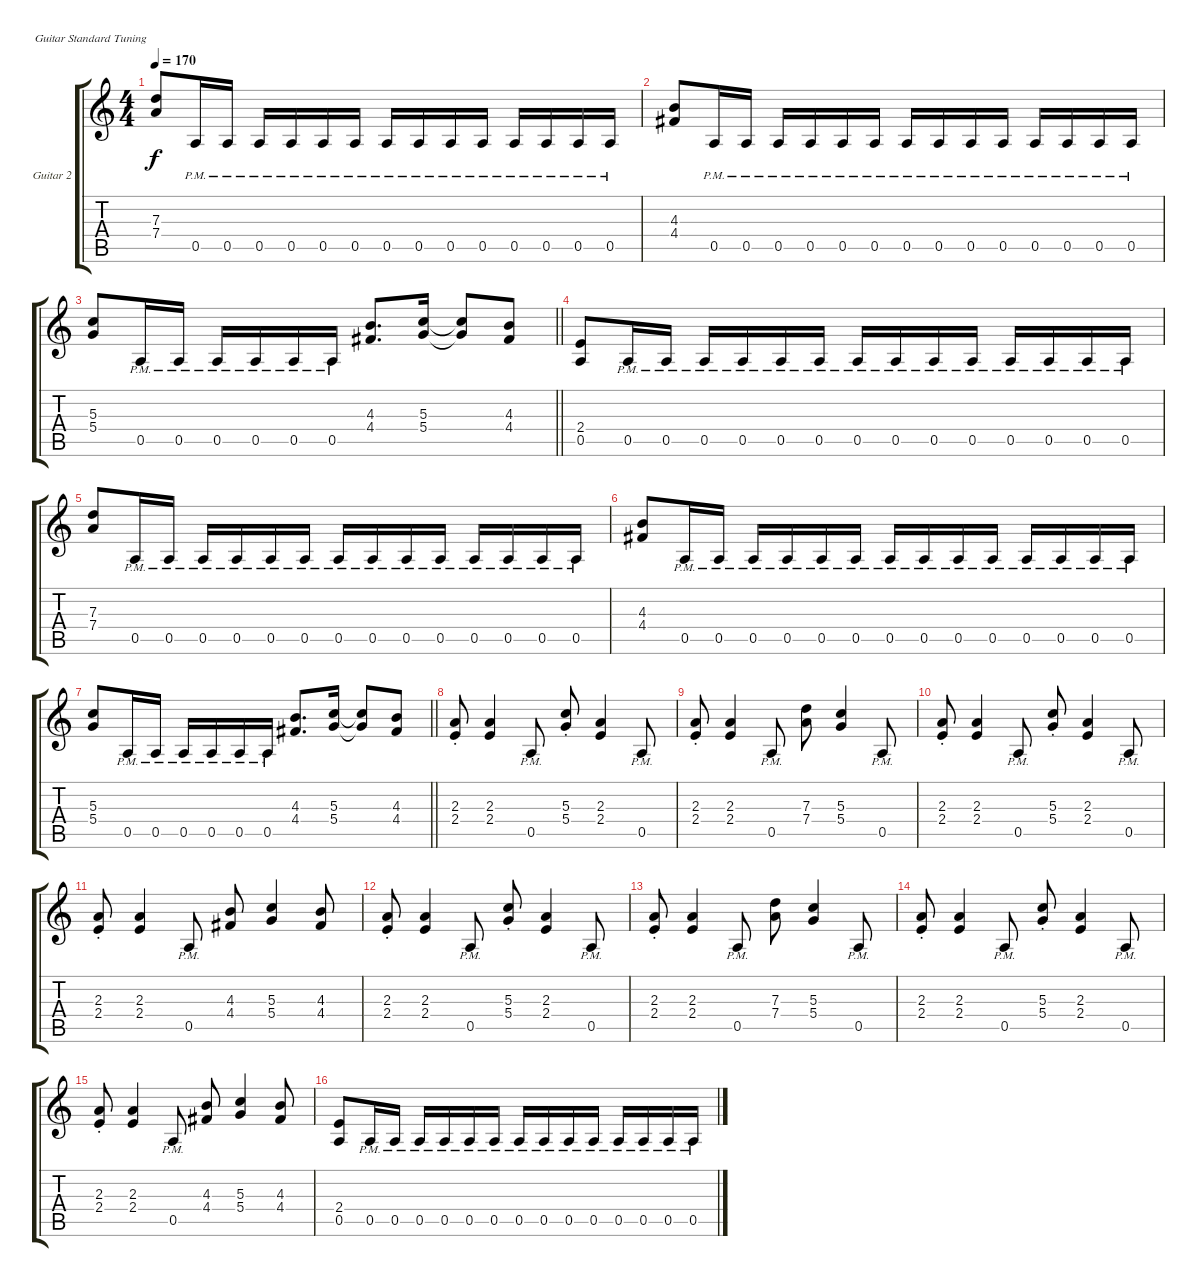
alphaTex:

\bracketExtendMode groupsimilarinstruments
\firstSystemTrackNameOrientation horizontal
\otherSystemsTrackNameOrientation horizontal
\track ("Guitar 2" "Guitar 2") {instrument distortionguitar}
\staff {score tabs}
\tuning (E4 B3 G3 D3 A2 E2)
\ts (4 4)
\tempo 170
\clef g2
\ks c
(7.3 7.4).8{dy f} 0.5{pm}.16 0.5{pm}.16 0.5{pm}.16 0.5{pm}.16 0.5{pm}.16 0.5{pm}.16 0.5{pm}.16 0.5{pm}.16 0.5{pm}.16 0.5{pm}.16 0.5{pm}.16 0.5{pm}.16 0.5{pm}.16 0.5{pm}.16 |
(4.3 4.4).8 0.5{pm}.16 0.5{pm}.16 0.5{pm}.16 0.5{pm}.16 0.5{pm}.16 0.5{pm}.16 0.5{pm}.16 0.5{pm}.16 0.5{pm}.16 0.5{pm}.16 0.5{pm}.16 0.5{pm}.16 0.5{pm}.16 0.5{pm}.16 |
\barLineRight lightlight
(5.3 5.4).8 0.5{pm}.16 0.5{pm}.16 0.5{pm}.16 0.5{pm}.16 0.5{pm}.16 0.5{pm}.16 (4.3 4.4).8{d} (5.3 5.4).16 (5.3{t} 5.4{t}).8 (4.3 4.4).8 |
(2.4 0.5).8 0.5{pm}.16 0.5{pm}.16 0.5{pm}.16 0.5{pm}.16 0.5{pm}.16 0.5{pm}.16 0.5{pm}.16 0.5{pm}.16 0.5{pm}.16 0.5{pm}.16 0.5{pm}.16 0.5{pm}.16 0.5{pm}.16 0.5{pm}.16 |
(7.3 7.4).8 0.5{pm}.16 0.5{pm}.16 0.5{pm}.16 0.5{pm}.16 0.5{pm}.16 0.5{pm}.16 0.5{pm}.16 0.5{pm}.16 0.5{pm}.16 0.5{pm}.16 0.5{pm}.16 0.5{pm}.16 0.5{pm}.16 0.5{pm}.16 |
(4.3 4.4).8 0.5{pm}.16 0.5{pm}.16 0.5{pm}.16 0.5{pm}.16 0.5{pm}.16 0.5{pm}.16 0.5{pm}.16 0.5{pm}.16 0.5{pm}.16 0.5{pm}.16 0.5{pm}.16 0.5{pm}.16 0.5{pm}.16 0.5{pm}.16 |
\barLineRight lightlight
(5.3 5.4).8 0.5{pm}.16 0.5{pm}.16 0.5{pm}.16 0.5{pm}.16 0.5{pm}.16 0.5{pm}.16 (4.3 4.4).8{d} (5.3 5.4).16 (5.3{t} 5.4{t}).8 (4.3 4.4).8 |
(2.3{st} 2.4{st}).8 (2.3 2.4).4 0.5{pm}.8 (5.3{st} 5.4{st}).8 (2.3 2.4).4 0.5{pm}.8 |
(2.3{st} 2.4{st}).8 (2.3 2.4).4 0.5{pm}.8 (7.3 7.4).8 (5.3 5.4).4 0.5{pm}.8 |
(2.3{st} 2.4{st}).8 (2.3 2.4).4 0.5{pm}.8 (5.3{st} 5.4{st}).8 (2.3 2.4).4 0.5{pm}.8 |
(2.3{st} 2.4{st}).8 (2.3 2.4).4 0.5{pm}.8 (4.3 4.4).8 (5.3 5.4).4 (4.3 4.4).8 |
(2.3{st} 2.4{st}).8 (2.3 2.4).4 0.5{pm}.8 (5.3{st} 5.4{st}).8 (2.3 2.4).4 0.5{pm}.8 |
(2.3{st} 2.4{st}).8 (2.3 2.4).4 0.5{pm}.8 (7.3 7.4).8 (5.3 5.4).4 0.5{pm}.8 |
(2.3{st} 2.4{st}).8 (2.3 2.4).4 0.5{pm}.8 (5.3{st} 5.4{st}).8 (2.3 2.4).4 0.5{pm}.8 |
(2.3{st} 2.4{st}).8 (2.3 2.4).4 0.5{pm}.8 (4.3 4.4).8 (5.3 5.4).4 (4.3 4.4).8 |
(2.4 0.5).8 0.5{pm}.16 0.5{pm}.16 0.5{pm}.16 0.5{pm}.16 0.5{pm}.16 0.5{pm}.16 0.5{pm}.16 0.5{pm}.16 0.5{pm}.16 0.5{pm}.16 0.5{pm}.16 0.5{pm}.16 0.5{pm}.16 0.5{pm}.16
